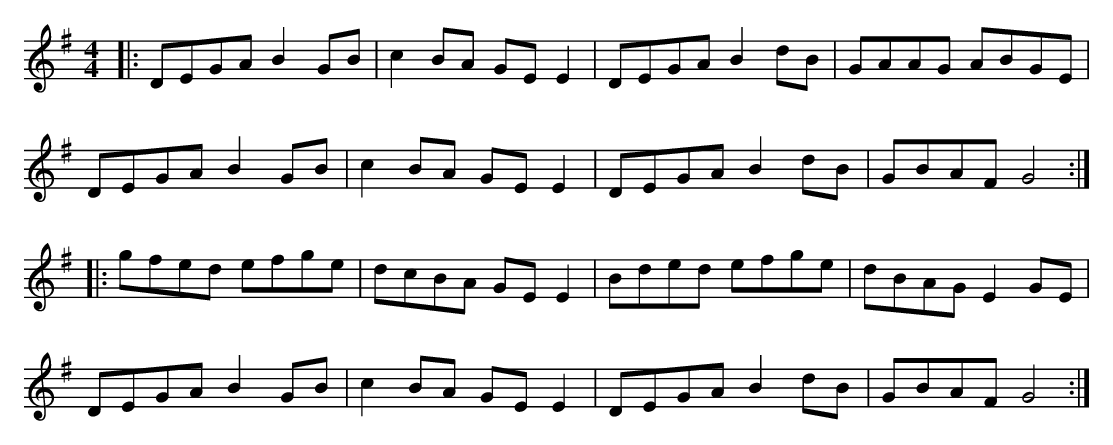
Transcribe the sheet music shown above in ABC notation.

X:1
M:4/4
K:G
|:DEGA B2 GB|c2 BA GE E2|DEGA B2 dB|GAAG ABGE|
DEGA B2 GB|c2 BA GE E2|DEGA B2 dB|GBAF G4:|
|:gfed efge|dcBA GE E2|Bded efge|dBAG E2 GE|
DEGA B2 GB|c2 BA GE E2|DEGA B2 dB|GBAF G4:|
